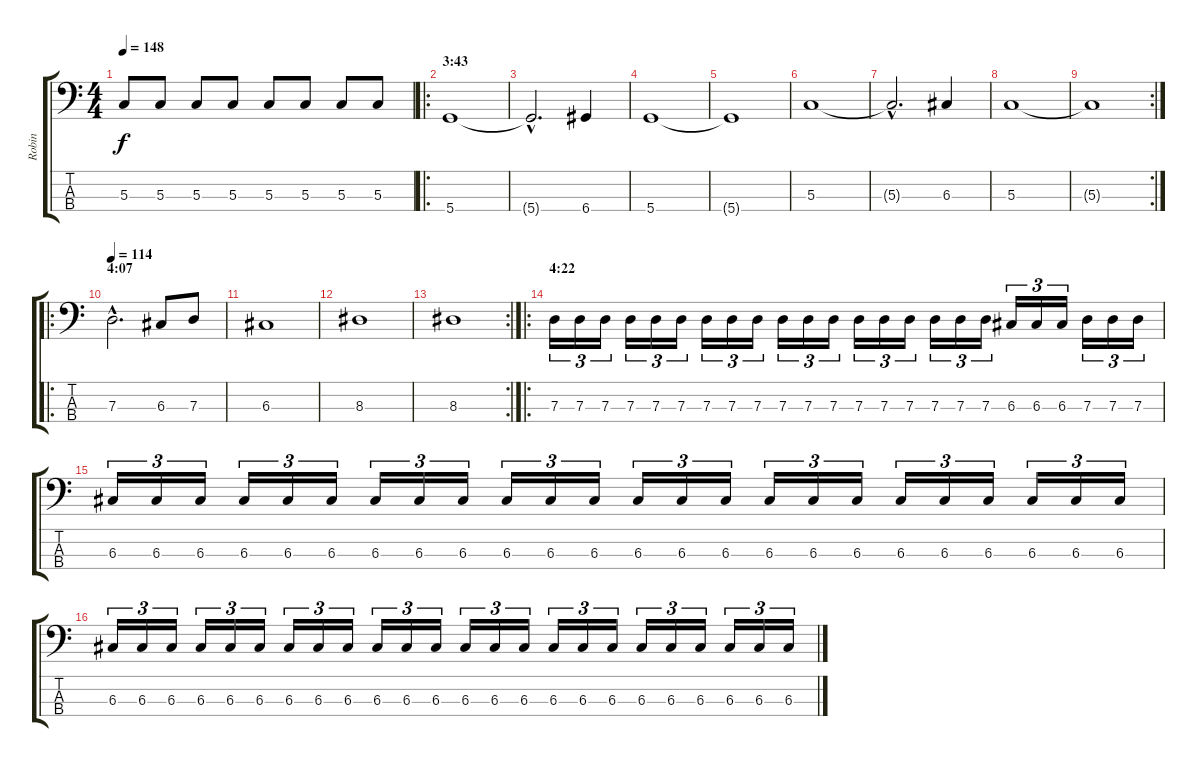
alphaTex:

\track ("Robin" "Robin") {instrument electricbasspick}
\staff {score tabs}
\tuning (F2 C2 G1 D1) {hide}
\ts (4 4)
\tempo 148
\clef f4
\ks c
5.3.8{dy f} 5.3.8 5.3.8 5.3.8 5.3.8 5.3.8 5.3.8 5.3.8 |
\ro
\section ("" "3:43")
5.4.1 |
5.4{hac t}.2{d} 6.4.4 |
5.4.1 |
5.4{t}.1 |
5.3.1 |
5.3{hac t}.2{d} 6.3.4 |
5.3.1 |
\rc 2
5.3{t}.1 |
\ro
\section ("" "4:07")
\tempo 114
7.3{hac}.2{d} 6.3.8 7.3.8 |
6.3.1 |
8.3.1 |
\rc 2
8.3.1 |
\ro
\section ("" "4:22")
7.3.16{tu (3 2)} 7.3.16{tu (3 2)} 7.3.16{tu (3 2)} 7.3.16{tu (3 2)} 7.3.16{tu (3 2)} 7.3.16{tu (3 2)} 7.3.16{tu (3 2)} 7.3.16{tu (3 2)} 7.3.16{tu (3 2)} 7.3.16{tu (3 2)} 7.3.16{tu (3 2)} 7.3.16{tu (3 2)} 7.3.16{tu (3 2)} 7.3.16{tu (3 2)} 7.3.16{tu (3 2)} 7.3.16{tu (3 2)} 7.3.16{tu (3 2)} 7.3.16{tu (3 2)} 6.3.16{tu (3 2)} 6.3.16{tu (3 2)} 6.3.16{tu (3 2)} 7.3.16{tu (3 2)} 7.3.16{tu (3 2)} 7.3.16{tu (3 2)} |
6.3.16{tu (3 2)} 6.3.16{tu (3 2)} 6.3.16{tu (3 2)} 6.3.16{tu (3 2)} 6.3.16{tu (3 2)} 6.3.16{tu (3 2)} 6.3.16{tu (3 2)} 6.3.16{tu (3 2)} 6.3.16{tu (3 2)} 6.3.16{tu (3 2)} 6.3.16{tu (3 2)} 6.3.16{tu (3 2)} 6.3.16{tu (3 2)} 6.3.16{tu (3 2)} 6.3.16{tu (3 2)} 6.3.16{tu (3 2)} 6.3.16{tu (3 2)} 6.3.16{tu (3 2)} 6.3.16{tu (3 2)} 6.3.16{tu (3 2)} 6.3.16{tu (3 2)} 6.3.16{tu (3 2)} 6.3.16{tu (3 2)} 6.3.16{tu (3 2)} |
6.3.16{tu (3 2)} 6.3.16{tu (3 2)} 6.3.16{tu (3 2)} 6.3.16{tu (3 2)} 6.3.16{tu (3 2)} 6.3.16{tu (3 2)} 6.3.16{tu (3 2)} 6.3.16{tu (3 2)} 6.3.16{tu (3 2)} 6.3.16{tu (3 2)} 6.3.16{tu (3 2)} 6.3.16{tu (3 2)} 6.3.16{tu (3 2)} 6.3.16{tu (3 2)} 6.3.16{tu (3 2)} 6.3.16{tu (3 2)} 6.3.16{tu (3 2)} 6.3.16{tu (3 2)} 6.3.16{tu (3 2)} 6.3.16{tu (3 2)} 6.3.16{tu (3 2)} 6.3.16{tu (3 2)} 6.3.16{tu (3 2)} 6.3.16{tu (3 2)}
